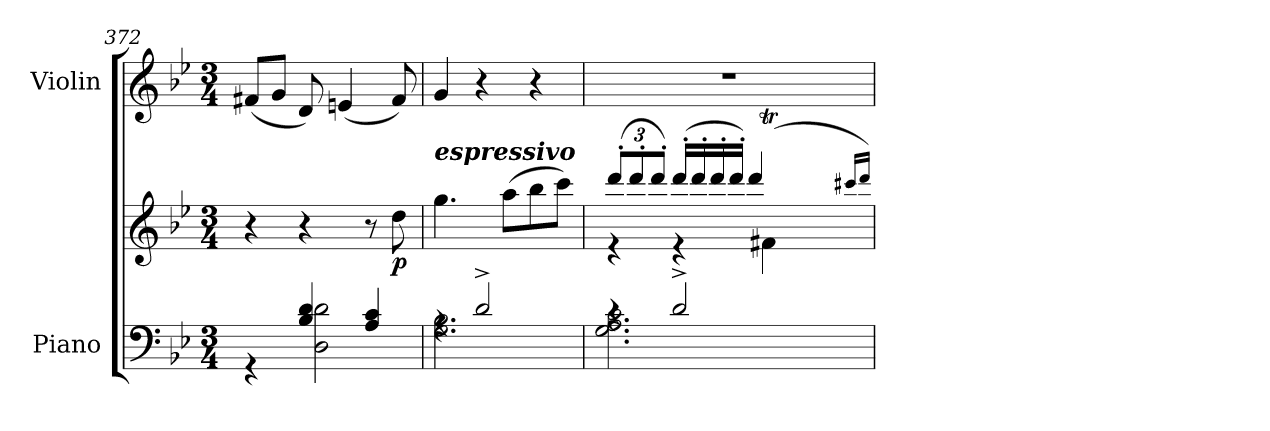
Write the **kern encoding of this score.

**kern	**kern	**dynam	**kern
*part2	*part2	*part2	*part1
*staff3	*staff2	*staff2/3	*staff1
*I"Piano	*	*	*I"Violin
*I'Pno.	*	*	*I'Vln.
*clefF4	*clefG2	*	*clefG2
*k[b-e-]	*k[b-e-]	*	*k[b-e-]
*M3/4	*M3/4	*	*M3/4
=372	=372	=372	=372
*^	*	*	*
4rGG	4ryy	4r	.	(8f#X/L
*	*	*	*	*MM60
.	.	.	.	8g/J
4B-/ 4d/	2D\ 2d\	4r	.	8d/)
.	.	.	.	(4en/
4A/ 4c/	.	8r	.	.
*	*	*	*	*MM56
!	!	!	!LO:DY:b	!
.	.	8dd\	p	8f#/)
!!LO:PB:g=z
=373	=373	=373	=373	=373
!	!	!LO:TX:a:Bi:t=espressivo	!	!
4rA	2.G\ 2.B-\	4.gg\	.	4g/
*	*	*	*	*MM66
2d^/	.	.	.	4r
.	.	(8aa\L	.	.
.	.	8bb-\	.	4r
.	.	8ccc\J)	.	.
=374	=374	=374	=374	=374
*	*	*Xbrackettup	*	*
*	*	*^	*	*
*	*	*	*^	*	*
4rc	2.G\ 2.A\ 2.c\	(>12ddd'/L	4r	2ryy	.	2.r
.	.	12ddd'/	.	.	.	.
.	.	12ddd'/J)	.	.	.	.
2d^/	.	(16ddd'/LL	4r	.	.	.
.	.	16ddd'/	.	.	.	.
.	.	16ddd'/	.	.	.	.
.	.	16ddd'/JJ)	.	.	.	.
.	.	(8.dddt/Lyy	4f#X\	4ddd/	.	.
.	.	32ccc#/LLyy	.	.	.	.
.	.	32ddd/JJJyy	.	.	.	.
*v	*v	*	*	*	*	*
.	.	.	16qccc#X/LL	.	.
.	.	.	16qddd/JJ)	.	.
*	*v	*v	*v	*	*
=	=	=	=
*-	*-	*-	*-
